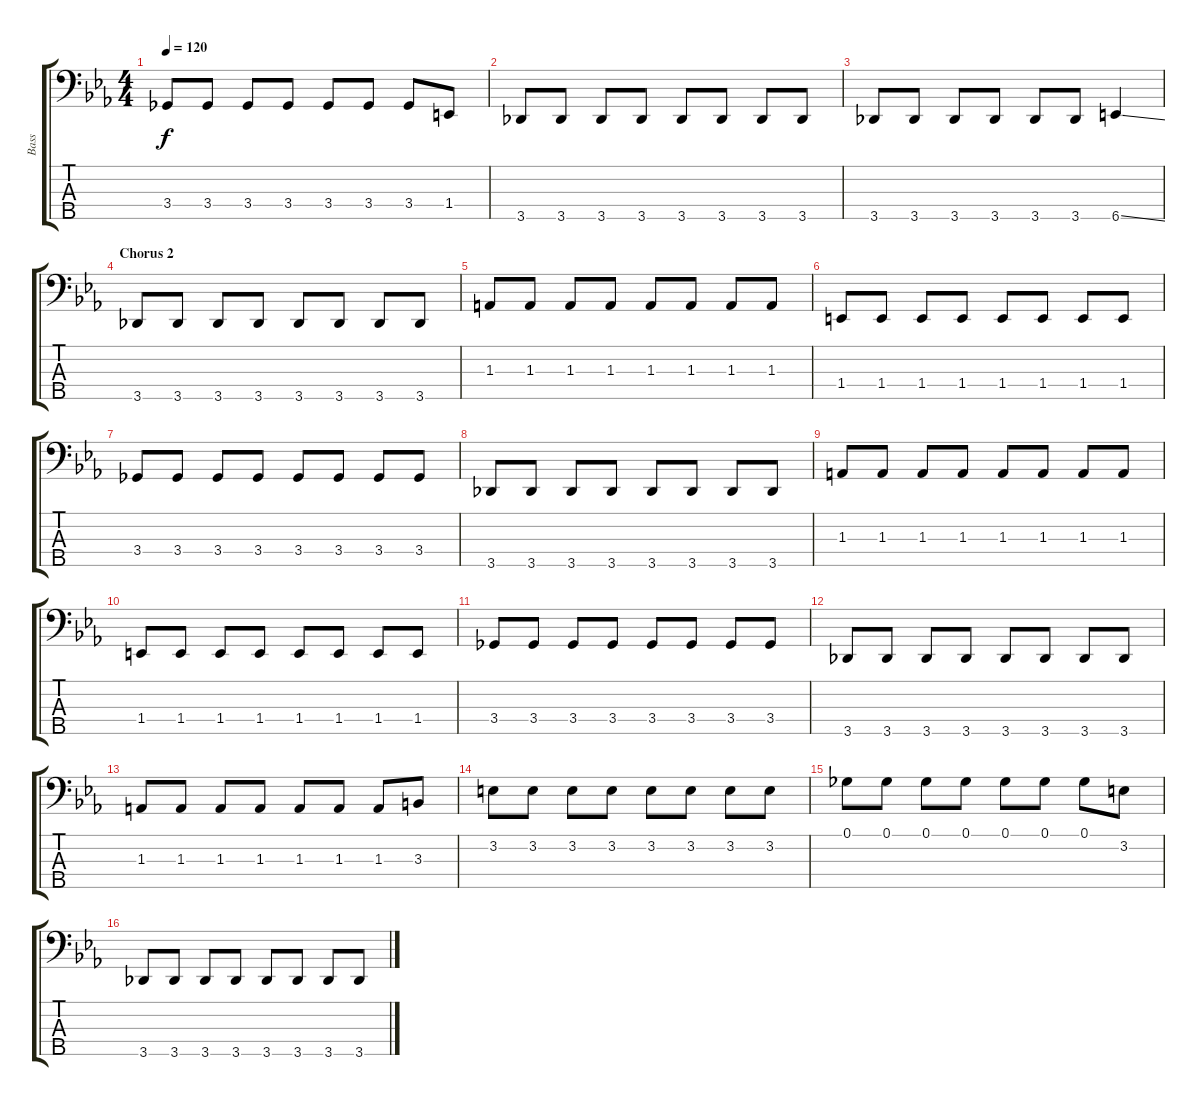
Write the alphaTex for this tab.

\track ("Bass" "Bass") {instrument electricbassfinger}
\staff {score tabs}
\tuning (Gb2 Db2 Ab1 Eb1 Bb0) {hide}
\ts (4 4)
\tempo 120
\clef f4
\ks eb
3.4.8{dy f} 3.4.8 3.4.8 3.4.8 3.4.8 3.4.8 3.4.8 1.4.8 |
3.5.8 3.5.8 3.5.8 3.5.8 3.5.8 3.5.8 3.5.8 3.5.8 |
3.5.8 3.5.8 3.5.8 3.5.8 3.5.8 3.5.8 6.5{ss}.4 |
\section ("" "Chorus 2")
3.5.8 3.5.8 3.5.8 3.5.8 3.5.8 3.5.8 3.5.8 3.5.8 |
1.3.8 1.3.8 1.3.8 1.3.8 1.3.8 1.3.8 1.3.8 1.3.8 |
1.4.8 1.4.8 1.4.8 1.4.8 1.4.8 1.4.8 1.4.8 1.4.8 |
3.4.8 3.4.8 3.4.8 3.4.8 3.4.8 3.4.8 3.4.8 3.4.8 |
3.5.8 3.5.8 3.5.8 3.5.8 3.5.8 3.5.8 3.5.8 3.5.8 |
1.3.8 1.3.8 1.3.8 1.3.8 1.3.8 1.3.8 1.3.8 1.3.8 |
1.4.8 1.4.8 1.4.8 1.4.8 1.4.8 1.4.8 1.4.8 1.4.8 |
3.4.8 3.4.8 3.4.8 3.4.8 3.4.8 3.4.8 3.4.8 3.4.8 |
3.5.8 3.5.8 3.5.8 3.5.8 3.5.8 3.5.8 3.5.8 3.5.8 |
1.3.8 1.3.8 1.3.8 1.3.8 1.3.8 1.3.8 1.3.8 3.3.8 |
3.2.8 3.2.8 3.2.8 3.2.8 3.2.8 3.2.8 3.2.8 3.2.8 |
0.1.8 0.1.8 0.1.8 0.1.8 0.1.8 0.1.8 0.1.8 3.2.8 |
3.5.8 3.5.8 3.5.8 3.5.8 3.5.8 3.5.8 3.5.8 3.5.8
